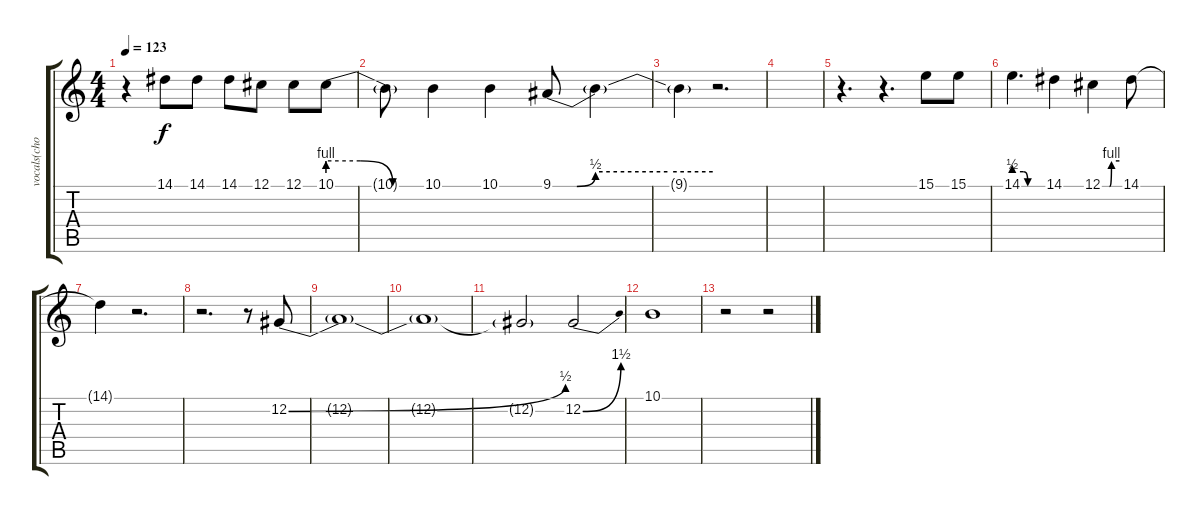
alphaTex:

\track ("vocals(chorus only)" "vocals(cho") {instrument choiraahs}
\staff {score tabs}
\tuning (Db4 Ab3 E3 B2 Gb2 B1) {hide}
\ts (4 4)
\tempo 123
\clef g2
\ks c
r.4{dy f} 14.1.8 14.1.8 14.1.8 12.1.8 12.1.8 10.1{be (custom 0 4 20 4 40 0 60 0)}.8 |
10.1{t}.8 10.1.4 10.1.4 9.1{be (custom 0 0 9 0 16 2 43 2 60 2)}.8 9.1{t}.4 |
9.1{t}.4 r.2{d} |
|
r.4{d} r.4{d} 15.1.8 15.1.8 |
14.1{be (custom 0 2 20 2 29 0 40 0 60 0)}.4{d} 14.1.4 12.1{be (custom 0 0 25 0 32 4 60 4)}.4 14.1.8 |
14.1{t}.4 r.2{d} |
r.2{d} r.8 12.2{be (bend 0 0 60 2)}.8 |
12.2{t}.1 |
12.2{t}.1 |
12.2{t}.2 12.2{be (bend 0 0 60 6)}.2 |
10.1.1{volume 0} |
r.2 r.2
